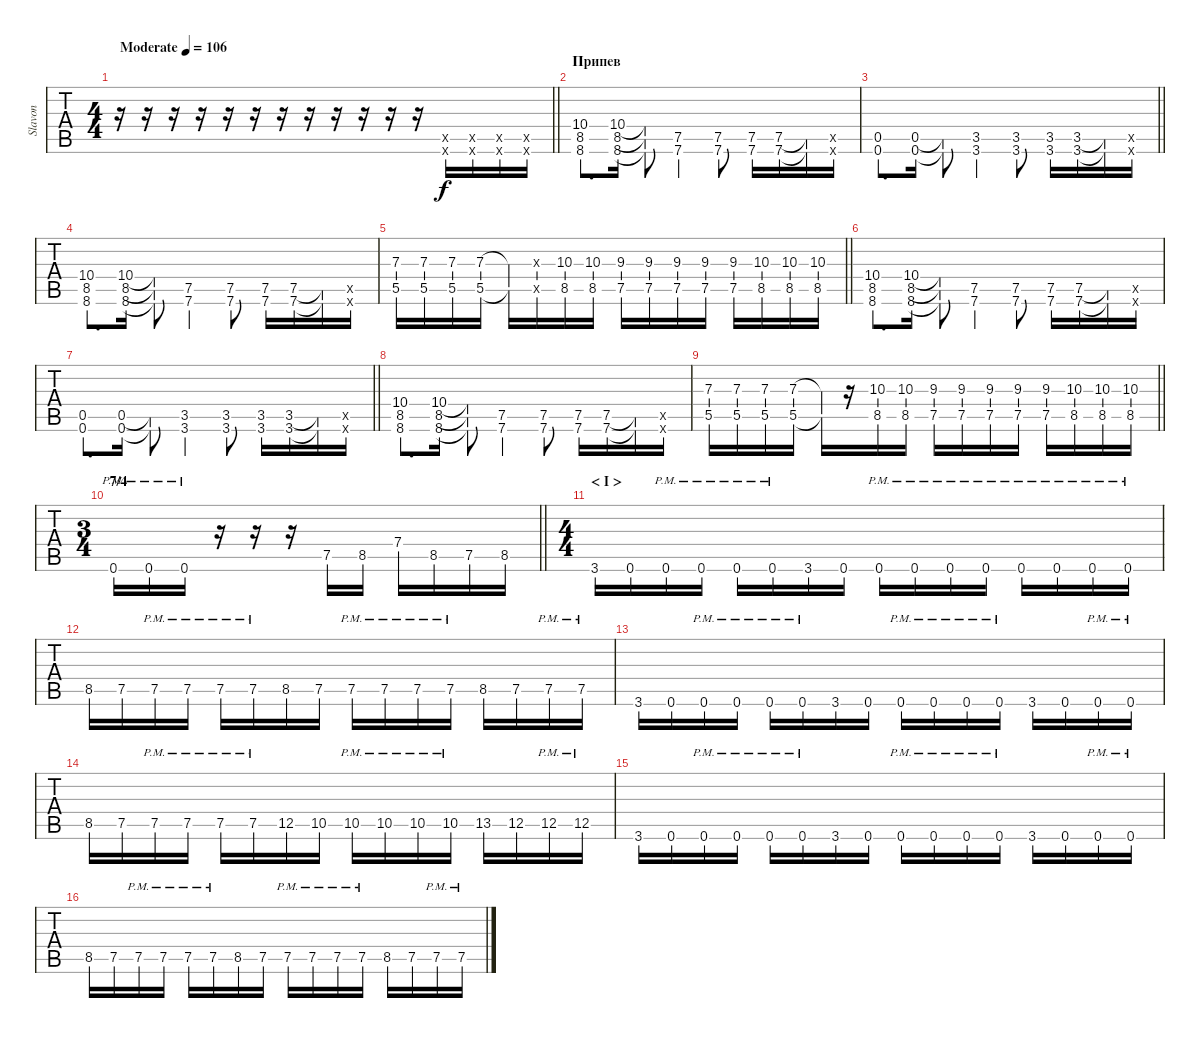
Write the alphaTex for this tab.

\track ("Slavon" "Slavon") {instrument distortionguitar}
\staff {tabs}
\tuning (E4 B3 G3 D3 A2 D2) {hide}
\ts (4 4)
\tempo (106 "Moderate")
\clef g2
\barLineRight lightlight
\ks c
r.16{dy f instrument distortionguitar} r.16 r.16 r.16 r.16 r.16 r.16 r.16 r.16 r.16 r.16 r.16 (0.5{x} 0.6{x}).16 (0.5{x} 0.6{x}).16 (0.5{x} 0.6{x}).16 (0.5{x} 0.6{x}).16 |
\section ("" "Припев")
(10.4 8.5 8.6).8{d} (10.4 8.5 8.6).16 (10.4{t} 8.5{t} 8.6{t}).8 (7.5 7.6).4 (7.5 7.6).8 (7.5 7.6).16 (7.5 7.6).16 (7.5{t} 7.6{t}).16 (7.5{x} 7.6{x}).16 |
\barLineRight lightlight
(0.5 0.6).8{d} (0.5 0.6).16 (0.5{t} 0.6{t}).8 (3.5 3.6).4 (3.5 3.6).8 (3.5 3.6).16 (3.5 3.6).16 (3.5{t} 3.6{t}).16 (3.5{x} 3.6{x}).16 |
(10.4 8.5 8.6).8{d} (10.4 8.5 8.6).16 (10.4{t} 8.5{t} 8.6{t}).8 (7.5 7.6).4 (7.5 7.6).8 (7.5 7.6).16 (7.5 7.6).16 (7.5{t} 7.6{t}).16 (7.5{x} 7.6{x}).16 |
\barLineRight lightlight
(7.3 5.5).16 (7.3 5.5).16 (7.3 5.5).16 (7.3 5.5).16 (7.3{t} 5.5{t}).16 (0.3{x} 0.5{x}).16 (10.3 8.5).16 (10.3 8.5).16 (9.3 7.5).16 (9.3 7.5).16 (9.3 7.5).16 (9.3 7.5).16 (9.3 7.5).16 (10.3 8.5).16 (10.3 8.5).16 (10.3 8.5).16 |
(10.4 8.5 8.6).8{d} (10.4 8.5 8.6).16 (10.4{t} 8.5{t} 8.6{t}).8 (7.5 7.6).4 (7.5 7.6).8 (7.5 7.6).16 (7.5 7.6).16 (7.5{t} 7.6{t}).16 (7.5{x} 7.6{x}).16 |
\barLineRight lightlight
(0.5 0.6).8{d} (0.5 0.6).16 (0.5{t} 0.6{t}).8 (3.5 3.6).4 (3.5 3.6).8 (3.5 3.6).16 (3.5 3.6).16 (3.5{t} 3.6{t}).16 (3.5{x} 3.6{x}).16 |
(10.4 8.5 8.6).8{d} (10.4 8.5 8.6).16 (10.4{t} 8.5{t} 8.6{t}).8 (7.5 7.6).4 (7.5 7.6).8 (7.5 7.6).16 (7.5 7.6).16 (7.5{t} 7.6{t}).16 (7.5{x} 7.6{x}).16 |
\barLineRight lightlight
(7.3 5.5).16 (7.3 5.5).16 (7.3 5.5).16 (7.3 5.5).16 (7.3{t} 5.5{t}).16 r.16 (10.3 8.5).16 (10.3 8.5).16 (9.3 7.5).16 (9.3 7.5).16 (9.3 7.5).16 (9.3 7.5).16 (9.3 7.5).16 (10.3 8.5).16 (10.3 8.5).16 (10.3 8.5).16 |
\ts (3 4)
\section ("" "7/4")
\barLineRight lightlight
0.6{pm}.16 0.6{pm}.16 0.6{pm}.16 r.16 r.16 r.16 7.5.16 8.5.16 7.4.16 8.5.16 7.5.16 8.5.16 |
\ts (4 4)
\section ("" "< I >")
3.6.16 0.6.16 0.6{pm}.16 0.6{pm}.16 0.6{pm}.16 0.6{pm}.16 3.6.16 0.6.16 0.6{pm}.16 0.6{pm}.16 0.6{pm}.16 0.6{pm}.16 0.6{pm}.16 0.6{pm}.16 0.6{pm}.16 0.6{pm}.16 |
8.5.16 7.5.16 7.5{pm}.16 7.5{pm}.16 7.5{pm}.16 7.5{pm}.16 8.5.16 7.5.16 7.5{pm}.16 7.5{pm}.16 7.5{pm}.16 7.5{pm}.16 8.5.16 7.5.16 7.5{pm}.16 7.5{pm}.16 |
3.6.16 0.6.16 0.6{pm}.16 0.6{pm}.16 0.6{pm}.16 0.6{pm}.16 3.6.16 0.6.16 0.6{pm}.16 0.6{pm}.16 0.6{pm}.16 0.6{pm}.16 3.6.16 0.6.16 0.6{pm}.16 0.6{pm}.16 |
8.5.16 7.5.16 7.5{pm}.16 7.5{pm}.16 7.5{pm}.16 7.5{pm}.16 12.5.16 10.5.16 10.5{pm}.16 10.5{pm}.16 10.5{pm}.16 10.5{pm}.16 13.5.16 12.5.16 12.5{pm}.16 12.5{pm}.16 |
3.6.16 0.6.16 0.6{pm}.16 0.6{pm}.16 0.6{pm}.16 0.6{pm}.16 3.6.16 0.6.16 0.6{pm}.16 0.6{pm}.16 0.6{pm}.16 0.6{pm}.16 3.6.16 0.6.16 0.6{pm}.16 0.6{pm}.16 |
8.5.16 7.5.16 7.5{pm}.16 7.5{pm}.16 7.5{pm}.16 7.5{pm}.16 8.5.16 7.5.16 7.5{pm}.16 7.5{pm}.16 7.5{pm}.16 7.5{pm}.16 8.5.16 7.5.16 7.5{pm}.16 7.5{pm}.16
